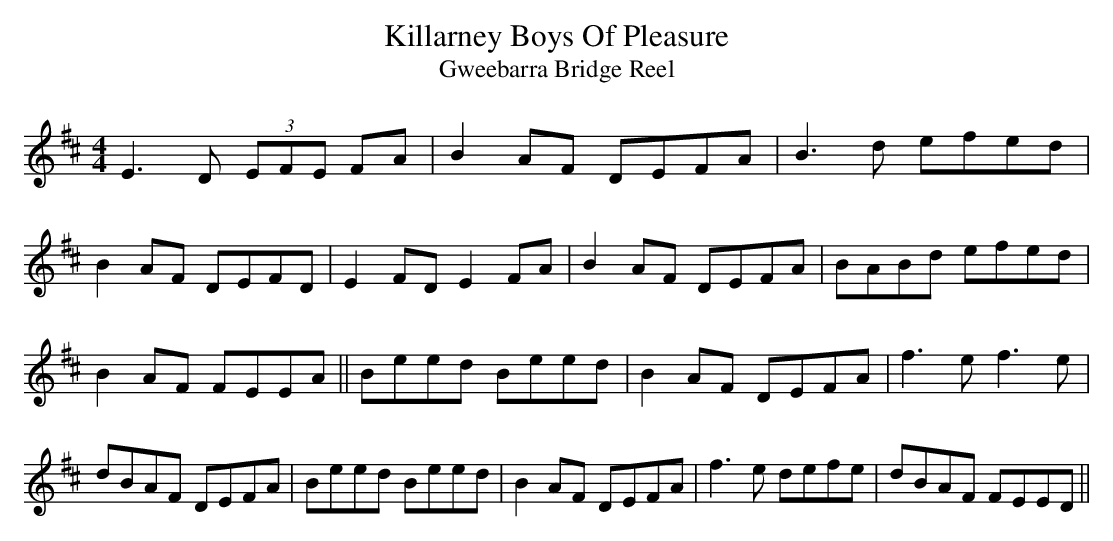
X:1
T:Killarney Boys Of Pleasure
T:Gweebarra Bridge Reel
M:4/4
L:1/8
K:D
E3D (3EFE FA|B2AF DEFA|B3d efed|B2AF DEFD|\
E2FD E2FA|B2AF DEFA|BABd efed|B2AF FEEA||\
Beed Beed|B2AF DEFA|f3e f3e|dBAF DEFA|\
Beed Beed|B2AF DEFA|f3e defe|dBAF FEED||\
